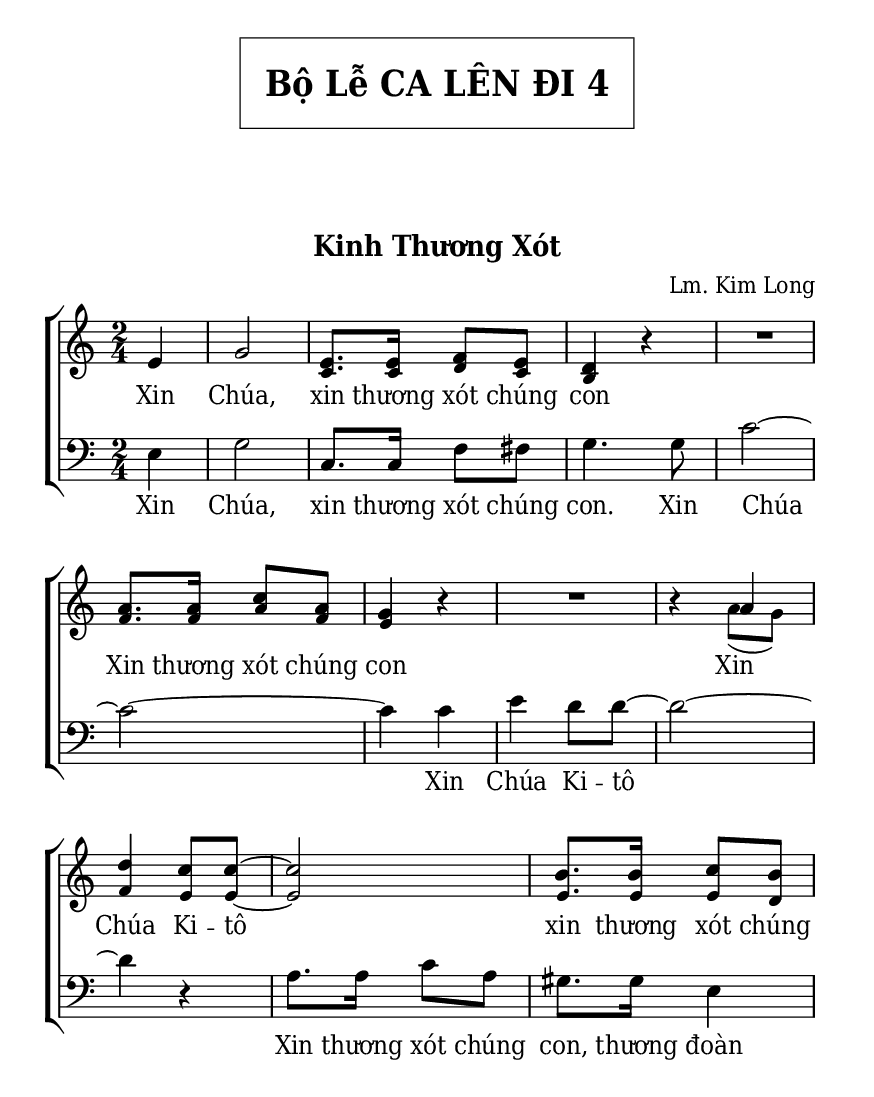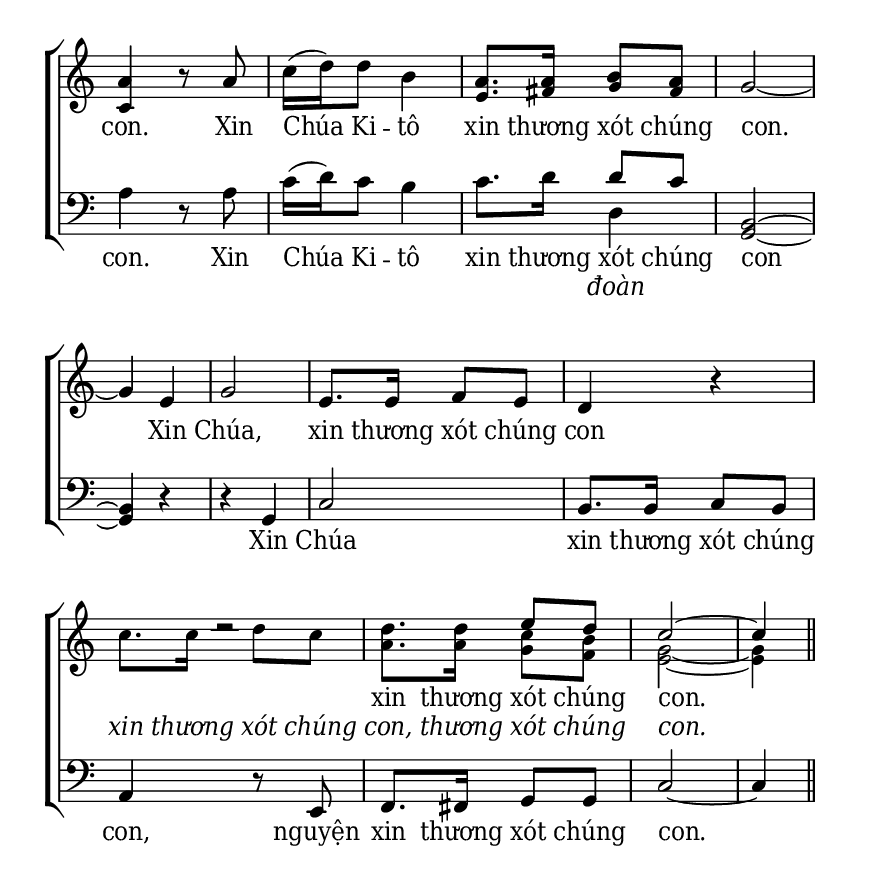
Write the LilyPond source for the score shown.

% Cài đặt chung
\version "2.22.1"
\include "english.ly"

\header {
  title = \markup \fill-line {
    \center-column {
      \box \pad-markup #2 "Bộ Lễ CA LÊN ĐI 4"
      \null \null \null
    }
  }
  subtitle = \markup { \huge \bold "Kinh Thương Xót" }
  composer = "Lm. Kim Long"
  %arranger = " "
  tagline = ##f
}

% Nhạc điệp khúc
nhacDiepKhucSop = \relative c' {
  \partial 4 e4 |
  g2 |
  e8. e16 f8 e |
  d4 r |
  R2
  a'8. a16 c8 a |
  g4 r |
  R2
  r4
  \once \override NoteColumn.force-hshift = #1
  a |
  d4 c8 c ~ |
  c2 |
  b8. b16 c8 b |
  a4 r8 a |
  c16 (d) d8 b4 |
  a8. a16 b8 a |
  g2 ~ |
  g4 e |
  g2 |
  e8. e16 f8 e |
  d4 r |
  R2
  d'8. d16 e8 d |
  c2 ~ |
  c4 \bar "||"
}

nhacDiepKhucAlto = \relative c' {
  e4 |
  g2 |
  c,8. c16 d8 c |
  b4 r |
  R2
  f'8. f16 a8 f |
  e4 r |
  R2
  r4 a8 (g) |
  f4 e8 e ~ |
  e2 |
  e8. e16 e8 d |
  c4 r8 a' |
  c16 (d) d8 b4 |
  e,8. fs16 g8 fs |
  g2 ~ |
  g4 e |
  g2 |
  e8. e16 f8 e |
  d4 r |
  c'8. c16
  \tweak extra-offset #'(3 . -1.65)
  ^\markup { \rest #"2" }
  d8 c |
  a8. a16 <c g>8 <b f> |
  <g e>2 ~ |
  <g e>4
}

nhacDiepKhucBas = \relative c {
  e4 |
  g2 |
  c,8. c16 f8 fs |
  g4. g8 |
  c2 ~ |
  c ~ |
  c4 c |
  e4 d8 d ~ |
  d2 ~ |
  d4 r |
  a8. a16 c8 a |
  gs8. gs16 e4 |
  a r8 a |
  c16 (d) c8 b4 |
  c8. d16
  <<
    {
      \voiceOne
      d8 c
    }
    \new Voice = "splitpart" {
      \voiceTwo
      d,4
    }
  >>
  \oneVoice
  <b g>2 ~ <b g>4 r |
  r g |
  c2 |
  b8. b16 c8 b |
  a4 r8 e |
  f8. fs16 g8 g |
  c2 ~ |
  c4
}

% Lời điệp khúc
loiDiepKhucSop = \lyricmode {
  Xin Chúa, xin thương xót chúng con
  Xin thương xót chúng con
  Xin Chúa Ki -- tô
  xin thương xót chúng con.
  Xin Chúa Ki -- tô
  xin thương xót chúng con.
  Xin Chúa, xin thương xót chúng con
  xin thương xót chúng con.
}

loiDiepKhucAlto = \lyricmode {
  \repeat unfold 37 { _ }
  \override Lyrics.LyricText.font-shape = #'italic
  xin thương xót chúng con,
  thương xót chúng con.
}

loiDiepKhucBas = \lyricmode {
  Xin Chúa, xin thương xót chúng con.
  Xin Chúa
  Xin Chúa Ki -- tô
  Xin thương xót chúng con,
  thương đoàn con.
  Xin Chúa Ki -- tô
  xin thương
  <<
  { xót }
  \new Lyrics {
	  \set associatedVoice = "beBas"
	  \override Lyrics.LyricText.font-shape = #'italic
	  đoàn
	}
  >>
  chúng con
  Xin Chúa
  xin thương xót chúng con,
  nguyện xin thương xót chúng con.
}

% Dàn trang
\paper {
  #(set-paper-size "a5")
  top-margin = 10\mm
  bottom-margin = 10\mm
  left-margin = 10\mm
  right-margin = 10\mm
  indent = #0
  #(define fonts
	 (make-pango-font-tree "Deja Vu Serif Condensed"
	 		       "Deja Vu Serif Condensed"
			       "Deja Vu Serif Condensed"
			       (/ 20 20)))
  print-page-number = ##f
  system-system-spacing = #'((basic-distance . 0.1) (padding . 4.5))
}

TongNhip = {
  \key c \major \time 2/4
  \set Timing.beamExceptions = #'()
  \set Timing.baseMoment = #(ly:make-moment 1/4)
}

% Đổi kích thước nốt cho bè phụ
notBePhu =
#(define-music-function (font-size music) (number? ly:music?)
   (for-some-music
     (lambda (m)
       (if (music-is-of-type? m 'rhythmic-event)
           (begin
             (set! (ly:music-property m 'tweaks)
                   (cons `(font-size . ,font-size)
                         (ly:music-property m 'tweaks)))
             #t)
           #f))
     music)
   music)

\score {
  \new ChoirStaff <<
    \new Staff = diepKhuc \with {
        \consists "Merge_rests_engraver"
        printPartCombineTexts = ##f
      } <<
      \new Voice \TongNhip \partCombine 
        \nhacDiepKhucSop
        \notBePhu -1 { \nhacDiepKhucAlto }
      \new NullVoice = nhacThamChieuSop \nhacDiepKhucSop
      \new Lyrics \lyricsto nhacThamChieuSop \loiDiepKhucSop
      \new NullVoice = nhacThamChieuAlto \nhacDiepKhucAlto
      \new Lyrics \lyricsto nhacThamChieuAlto \loiDiepKhucAlto
      >>
    \new Staff <<
        \clef "bass"
        \new Voice = beBas {
          \TongNhip \nhacDiepKhucBas
        }
        \new Lyrics \lyricsto beBas \loiDiepKhucBas
    >>
  >>
  \layout {
    \override Lyrics.LyricSpace.minimum-distance = #0.7
    \override Score.BarNumber.break-visibility = ##(#f #f #f)
    \override Score.SpacingSpanner.uniform-stretching = ##t
  }
}
